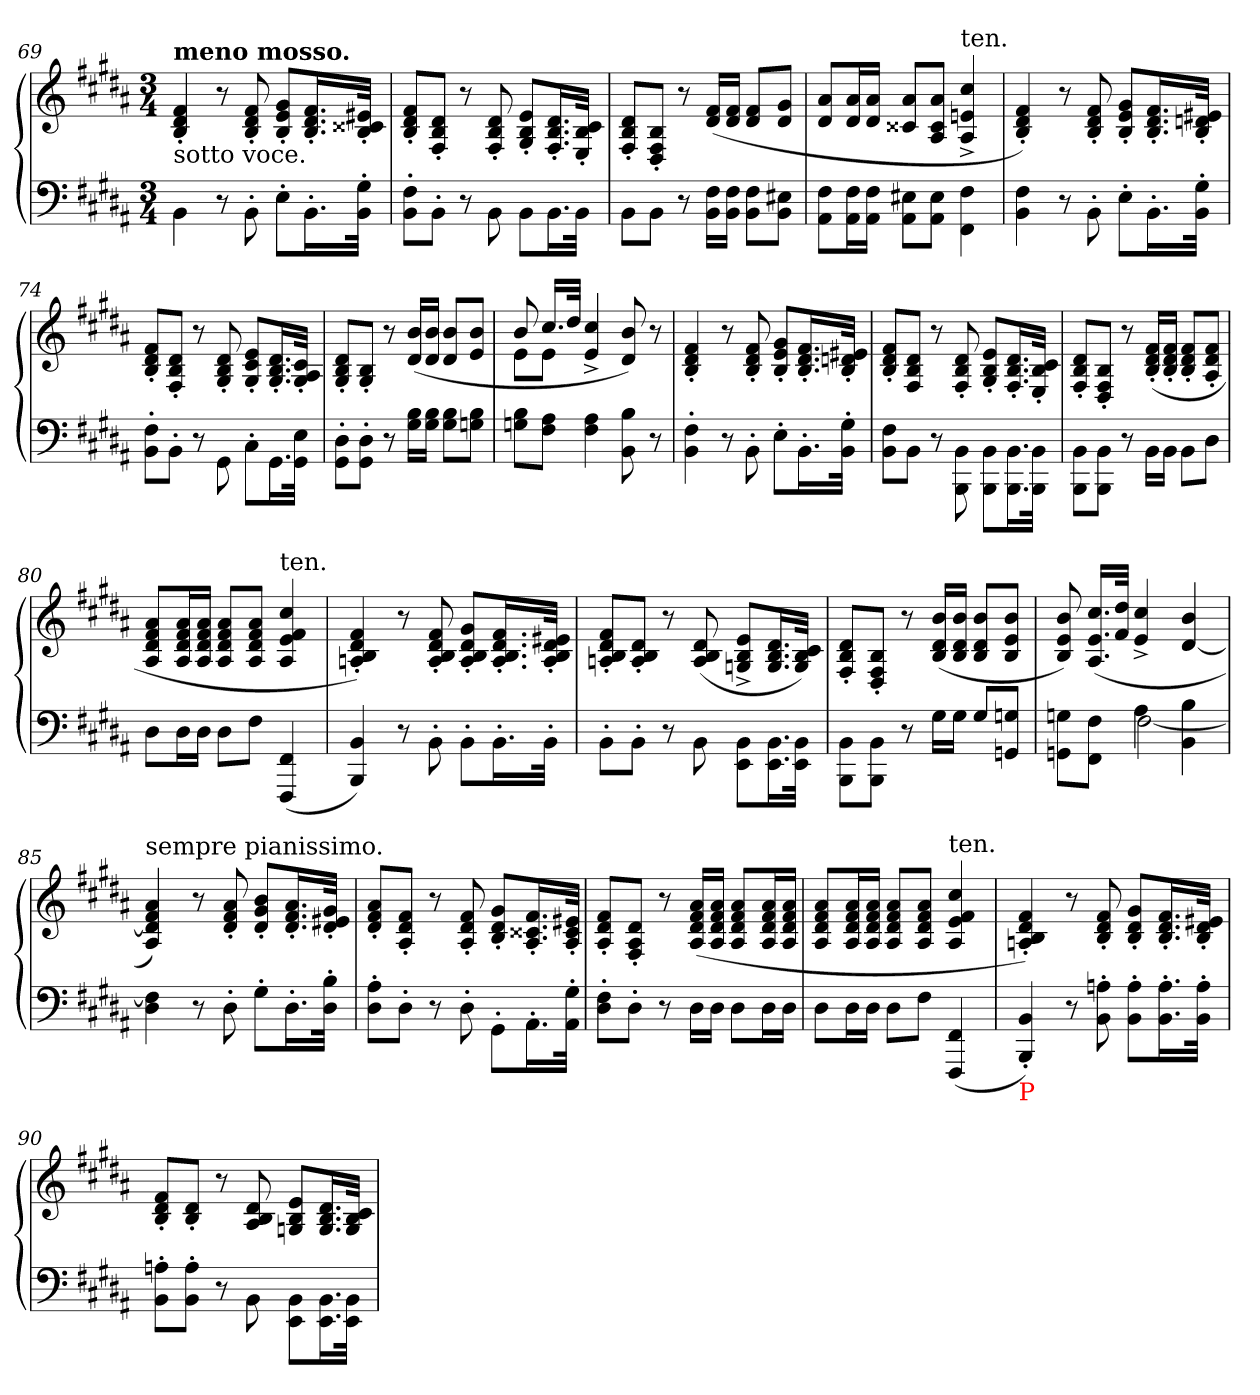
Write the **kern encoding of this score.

**kern	**kern
*part1	*part1
*staff2	*staff1
*clefF4	*clefG2
*k[f#c#g#d#a#]	*k[f#c#g#d#a#]
*M3/4	*M3/4
=69	=69
!	!LO:TX:a:B:t=meno mosso.
!	!LO:TX:b:t=sotto voce.
4BB\	4f#'< 4d#'< 4B'<
8r	8r
8BB'>\	8f#'< 8d#'< 8B'<
8E'>\L	8g#'< 8e'< 8B'<L
16.BB'>\L	16.f#'< 16.d#'< 16.B'<L
32G#'>\ 32BB'>\JJk	32e#X'< 32c##X'< 32B'<JJk
=70	=70
8F#'<\ 8BB'<\L	8f#'> 8d#'> 8B'>L
8BB'<\J	8d#'>/ 8B'>/ 8F#'>/J
8r	8r
8BB\	8d#'>/ 8B'>/ 8F#'>/
8BB\L	8e'>/ 8B'>/ 8G#'>/L
16.BB\L	16.d#'>/ 16.B'>/ 16.F#'>/L
32BB\JJk	32c#'>/ 32B'>/ 32E'>/JJk
=71	=71
8BB\L	8d#'>/ 8B'>/ 8F#'>/L
8BB\J	8B'>/ 8F#'>/ 8D#'>/J
8r	8r
16F# 16BBLL	(>16f# 16d#LL
16F# 16BBJJ	16f# 16d#JJ
8F#\ 8BB\L	8f# 8d#L
8E#X\ 8BB\J	8g# 8d#J
=72	=72
8F#\ 8AA#\L	8a# 8d#L
16F#\ 16AA#\L	16a# 16d#L
16F#\ 16AA#\JJ	16a# 16d#JJ
8E#X\ 8AA#\L	8a# 8c##XL
8E#\ 8AA#\J	8a# 8c## 8A#J
!	!LO:TX:a:t=ten.
4F#\ 4FF#\	4cc#^ 4en^ 4A#^
=73	=73
4F# 4BB	4f#'< 4d#'< 4B'<)
8r	8r
8BB'>\	8f#'< 8d#'< 8B'<
8E'>\L	8g#'< 8e'< 8B'<L
16.BB'>\L	16.f#'< 16.d#'< 16.B'<L
32G#'>\ 32BB'>\JJk	32e#X'< 32dn'< 32B'<JJk
=74	=74
8F#'>\ 8BB'>\L	8f#'> 8d#'> 8B'>L
8BB'>\J	8d#'>/ 8B'>/ 8F#'>/J
8r	8r
8GG#\	8d#'>/ 8B'>/ 8G#'>/
8C#'>\L	8e'>/ 8c#'>/ 8G#'>/L
16.GG#\L	16.d#'>/ 16.B'>/ 16.G#'>/L
32E\ 32GG#\JJk	32c#'>/ 32A#'>/ 32G#'>/JJk
=75	=75
8D#'\ 8GG#'\L	8d#'>/ 8B'>/ 8G#'>/L
8D#'\ 8GG#'\J	8B'>/ 8G#'>/J
8r	8r
16B 16G#LL	(>16b 16d#LL
16B 16G#JJ	16b 16d#JJ
8B 8G#L	8b 8d#L
8B 8GnJ	8b 8eJ
=76	=76
*	*^
8B 8GnL	8b	8eL
8A# 8F#J	16.cc#LL	8eJ
.	32dd#JJk	.
4A# 4F#	4cc#^< 4e^<	2ryy
8B 8BB	8b 8d#)	.
8r	8r	.
*	*v	*v
=77	=77
4F#'>\ 4BB'>\	4f#'< 4d#'< 4B'<
8r	8r
8BB'>\	8f#'< 8d#'< 8B'<
8E'>\L	8g#'< 8e'< 8B'<L
16.BB'>\L	16.f#'< 16.d#'< 16.B'<L
32G#'>\ 32BB'>\JJk	32e#X'< 32dn'< 32B'<JJk
=78	=78
8F#\ 8BB\L	8f#'< 8d#'< 8B'<L
8BB\J	8d#/ 8B/ 8F#/J
8r	8r
8BB\ 8BBB\	8d#'>/ 8B'>/ 8F#'>/
8BB\ 8BBB\L	8e'>/ 8B'>/ 8G#'>/L
16.BB\ 16.BBB\L	16.d#'>/ 16.B'>/ 16.F#'>/L
32BB\ 32BBB\JJk	32c#'>/ 32B'>/ 32E'>/JJk
=79	=79
8BB\ 8BBB\L	8d#'>/ 8B'>/ 8F#'>/L
8BB\ 8BBB\J	8B'>/ 8F#'>/ 8D#'>/J
8r	8r
16BB\LL	(>16f#'< 16d#'< 16B'<LL
16BB\JJ	16f#'< 16d#'< 16B'<JJ
8BB\L	8f#'< 8d#'< 8B'<L
8D#\J	8f#'< 8d#'< 8A#'<J
=80	=80
8D#L	8a# 8f# 8d# 8A#L
16D#L	16a# 16f# 16d# 16A#L
16D#JJ	16a# 16f# 16d# 16A#JJ
8D#L	8a# 8f# 8d# 8A#L
8F#J	8a# 8f# 8d# 8A#J
!	!LO:TX:a:t=ten.
(4FF# 4FFF#	4cc# 4f# 4e 4A#
=81	=81
4BB 4BBB)	4f#'< 4d#'< 4B'< 4An'<)
8r	8r
8BB'>\	8f#'< 8d#'< 8B'< 8A'<
8BB'>\L	8g#'< 8d#'< 8B'< 8A'<L
16.BB'>\L	16.f#'< 16.d#'< 16.B'< 16.A'<L
32BB'>\JJk	32e#X'< 32d#'< 32B'< 32A'<JJk
=82	=82
8BB'>\L	8f#'< 8d#'< 8B'< 8An'<L
8BB'>\J	8d#'< 8B'< 8A'<J
8r	8r
8BB\	(>8d# 8B 8A
8BB\ 8EE\L	8e^</ 8B^</ 8Gn^</L
16.BB\ 16.EE\L	16.d#/ 16.B/ 16.G/L
32BB\ 32EE\JJk	32c#/ 32B/ 32G/JJk)
=83	=83
8BB\ 8BBB\L	8d#'>/ 8B'>/ 8F#'>/L
8BB\ 8BBB\J	8B'>/ 8F#'>/ 8D#'>/J
8r	8r
16G#LL	(>16b 16d# 16BLL
16G#JJ	16b 16d# 16BJJ
8G#L	8b 8d# 8BL
8Gn 8GGnJ	8b 8e 8BJ
=84	=84
*^	*
8Gn\ 8GGn\L	4ryy	8b 8e 8B)
8F#\ 8FF#\J	.	(>16.cc# 16.e 16.A#LL
.	.	32dd# 32f#JJk
4A#\	[2F#	4cc#^< 4e^<
4B\ 4BB\	.	4b [4d#
*v	*v	*
=85	=85
!	!LO:TX:a:t=sempre pianissimo.
4F#]\ 4D#\	4a#/ 4f#/ 4d#]/ 4A#/)
8r	8r
8D#'>	8a#'< 8f#'< 8d#'<
8G#'>L	8b'< 8g#'< 8d#'<L
16.D#'>L	16.a#'< 16.f#'< 16.d#'<L
32B'> 32D#'>JJk	32g#'< 32e#X'< 32d#'<JJk
=86	=86
8A#'> 8D#'>L	8a#'< 8f#'< 8d#'<L
8D#'>J	8f#'< 8d#'< 8A#'<J
8r	8r
8D#'>	8f#'< 8d#'< 8A#'<
8GG#'>\L	8g#'< 8d#'< 8B'<L
16.AA#'>\L	16.f#'< 16.c##X'< 16.A#'<L
32G#'>\ 32AA#'>\JJk	32e#X'< 32c##'< 32A#'<JJk
=87	=87
8F#'> 8D#'>L	8f#'< 8d#'< 8A#'<L
8D#'>J	8d#'< 8A#'< 8F#'<J
8r	8r
16D#LL	(>16a# 16f# 16d# 16A#LL
16D#JJ	16a# 16f# 16d# 16A#JJ
8D#L	8a# 8f# 8d# 8A#L
16D#L	16a# 16f# 16d# 16A#L
16D#JJ	16a# 16f# 16d# 16A#JJ
=88	=88
8D#L	8a# 8f# 8d# 8A#L
16D#L	16a# 16f# 16d# 16A#L
16D#JJ	16a# 16f# 16d# 16A#JJ
8D#L	8a# 8f# 8d# 8A#L
8F#J	8a# 8f# 8d# 8A#J
!	!LO:TX:a:t=ten.
(4FF# 4FFF#	4cc# 4f# 4e 4A#
=89	=89
!LO:TX:b:color=red:t=P	!
4BB'< 4BBB'<)	4f#'< 4d#'< 4B'< 4An'<)
8r	8r
8An'> 8BB'>	8f#'< 8d#'< 8B'<
8A'> 8BB'>L	8g#'< 8d#'< 8B'<L
16.A'> 16.BB'>L	16.f#'< 16.d#'< 16.B'<L
32A'> 32BB'>JJk	32e#X'< 32d#'< 32B'<JJk
=90	=90
8An'> 8BB'>L	8f#'< 8d#'< 8B'<L
8A'> 8BB'>J	8d#'< 8B'<J
8r	8r
8BB\	8d#/ 8B/ 8A#/
8BB\ 8EE\L	8e/ 8B/ 8Gn/L
16.BB\ 16.EE\L	16.d#/ 16.B/ 16.G/L
32BB\ 32EE\JJk	32c#/ 32B/ 32G/JJk
=	=
*-	*-
